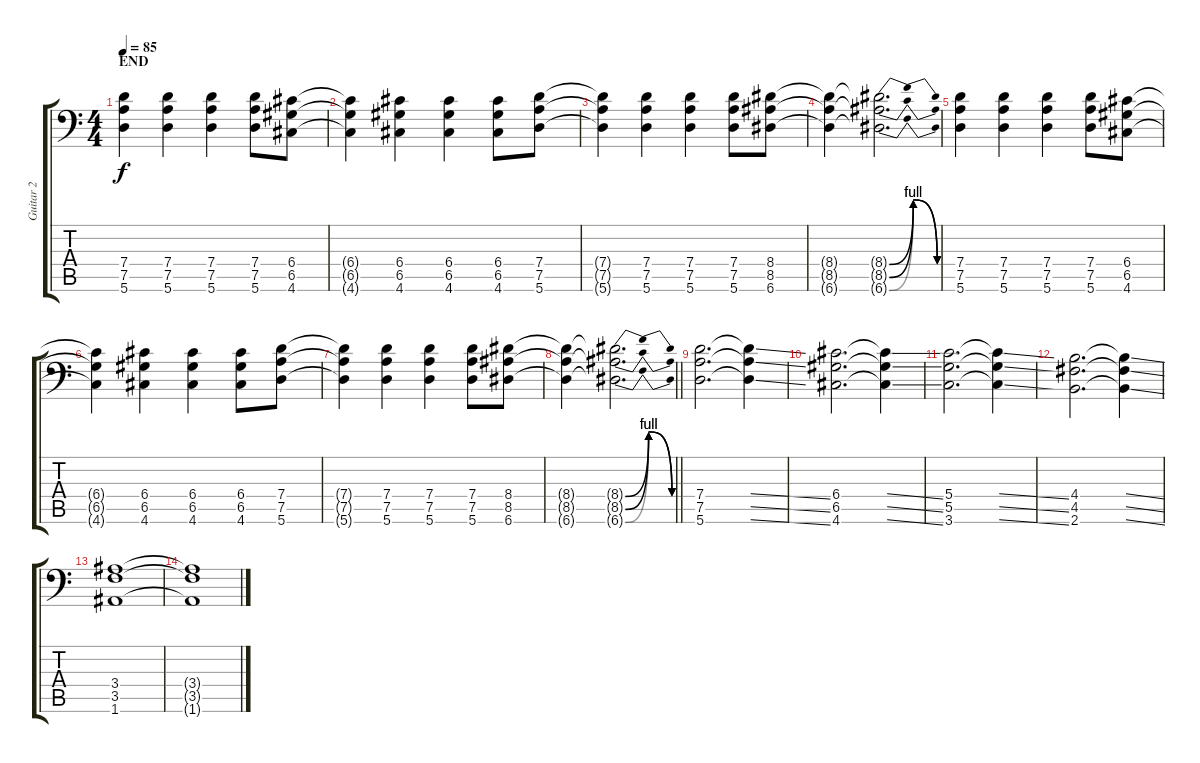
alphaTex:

\track ("Guitar 2" "Guitar 2") {instrument overdrivenguitar}
\staff {score tabs}
\tuning (A3 E3 C3 G2 D2 A1) {hide}
\ts (4 4)
\section ("" "END")
\tempo 85
\clef f4
\ks c
(7.4 7.5 5.6).4{dy f} (7.4 7.5 5.6).4 (7.4 7.5 5.6).4 (7.4 7.5 5.6).8 (6.4 6.5 4.6).8 |
(6.4{t} 6.5{t} 4.6{t}).4 (6.4 6.5 4.6).4 (6.4 6.5 4.6).4 (6.4 6.5 4.6).8 (7.4 7.5 5.6).8 |
(7.4{t} 7.5{t} 5.6{t}).4 (7.4 7.5 5.6).4 (7.4 7.5 5.6).4 (7.4 7.5 5.6).8 (8.4 8.5 6.6).8 |
(8.4{t} 8.5{t} 6.6{t}).4 (8.4{be (bendrelease 0 0 20 4 30 4 60 0) t} 8.5{be (bendrelease 0 0 20 4 30 4 60 0) t} 6.6{be (bendrelease 0 0 20 4 30 4 60 0) t}).2{d} |
(7.4 7.5 5.6).4 (7.4 7.5 5.6).4 (7.4 7.5 5.6).4 (7.4 7.5 5.6).8 (6.4 6.5 4.6).8 |
(6.4{t} 6.5{t} 4.6{t}).4 (6.4 6.5 4.6).4 (6.4 6.5 4.6).4 (6.4 6.5 4.6).8 (7.4 7.5 5.6).8 |
(7.4{t} 7.5{t} 5.6{t}).4 (7.4 7.5 5.6).4 (7.4 7.5 5.6).4 (7.4 7.5 5.6).8 (8.4 8.5 6.6).8 |
\barLineRight lightlight
(8.4{t} 8.5{t} 6.6{t}).4 (8.4{be (bendrelease 0 0 20 4 30 4 60 0) t} 8.5{be (bendrelease 0 0 20 4 30 4 60 0) t} 6.6{be (bendrelease 0 0 20 4 30 4 60 0) t}).2{d} |
(7.4 7.5 5.6).2{d} (7.4{ss t} 7.5{ss t} 5.6{ss t}).4 |
(6.4 6.5 4.6).2{d} (6.4{ss t} 6.5{ss t} 4.6{ss t}).4 |
(5.4 5.5 3.6).2{d} (5.4{ss t} 5.5{ss t} 3.6{ss t}).4 |
(4.4 4.5 2.6).2{d} (4.4{ss t} 4.5{ss t} 2.6{ss t}).4 |
(3.4 3.5 1.6).1 |
(3.4{t} 3.5{t} 1.6{t}).1
